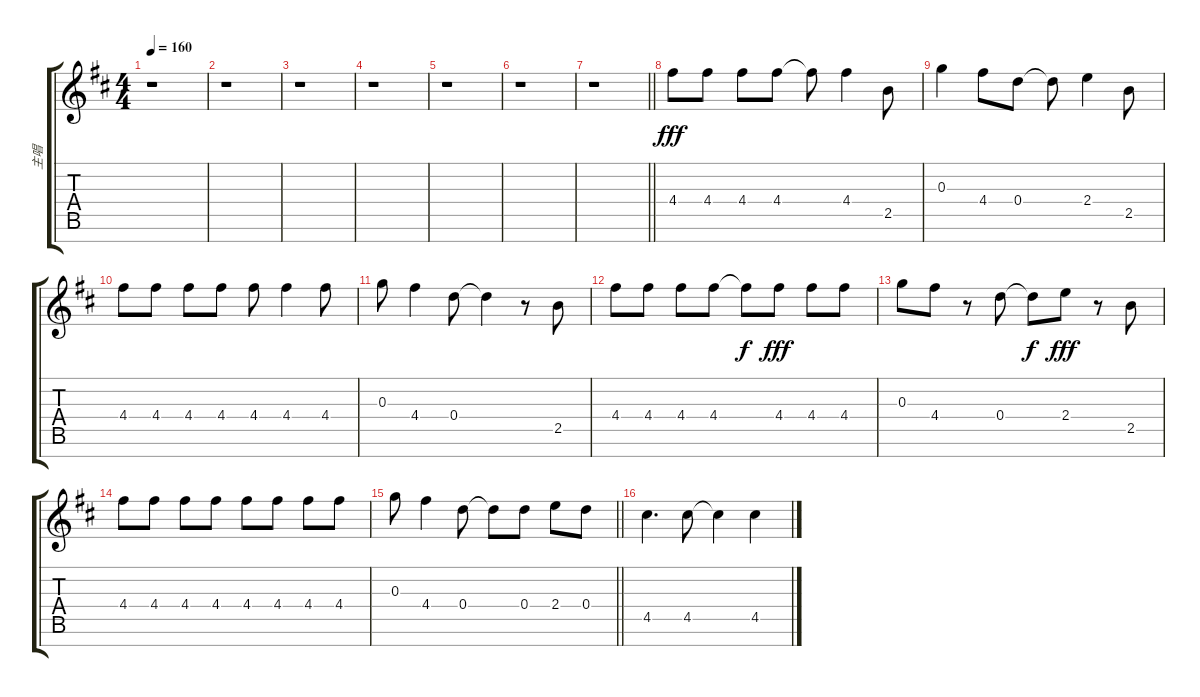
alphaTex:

\track ("主唱" "主唱") {instrument distortionguitar}
\staff {score tabs}
\tuning (E5 B4 G4 D4 A3 E3 B2) {hide}
\ts (4 4)
\tempo 160
\clef g2
\ks d
r.1{dy fff} |
r.1 |
r.1 |
r.1 |
r.1 |
r.1 |
\barLineRight lightlight
r.1 |
4.4.8 4.4.8 4.4.8 4.4.8 4.4{t}.8 4.4.4 2.5.8 |
0.3.4 4.4.8 0.4.8 0.4{t}.8 2.4.4 2.5.8 |
4.4.8 4.4.8 4.4.8 4.4.8 4.4.8 4.4.4 4.4.8 |
0.3.8 4.4.4 0.4.8 0.4{t}.4 r.8 2.5.8 |
4.4.8 4.4.8 4.4.8 4.4.8 4.4{t}.8{dy f} 4.4.8{dy fff} 4.4.8 4.4.8 |
0.3.8 4.4.8 r.8 0.4.8 0.4{t}.8{dy f} 2.4.8{dy fff} r.8 2.5.8 |
4.4.8 4.4.8 4.4.8 4.4.8 4.4.8 4.4.8 4.4.8 4.4.8 |
\barLineRight lightlight
0.3.8 4.4.4 0.4.8 0.4{t}.8 0.4.8 2.4.8 0.4.8 |
4.5.4{d} 4.5.8 4.5{t}.4 4.5.4
